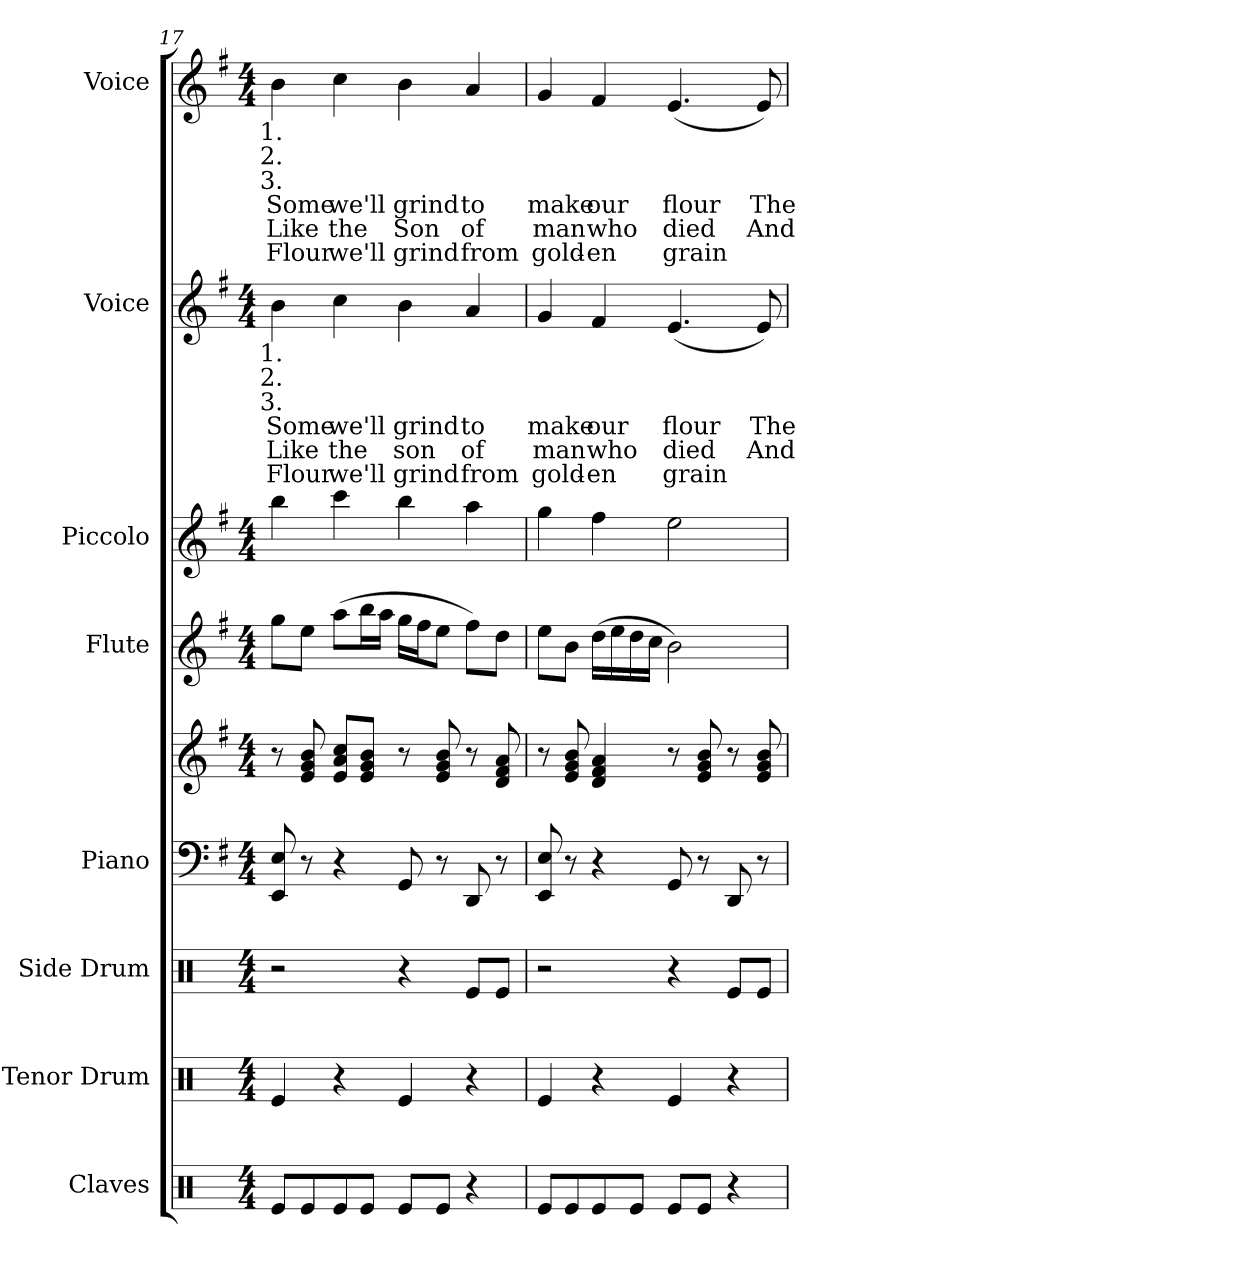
**kern	**kern	**kern	**kern	**kern	**kern	**kern	**kern	**text	**text	**text	**kern	**text	**text	**text
*part8	*part7	*part6	*part5	*part5	*part4	*part3	*part2	*part2	*part2	*part2	*part1	*part1	*part1	*part1
*staff9	*staff8	*staff7	*staff6	*staff5	*staff4	*staff3	*staff2	*staff2	*staff2	*staff2	*staff1	*staff1	*staff1	*staff1
*I"Claves	*I"Tenor Drum	*I"Side Drum	*I"Piano	*	*I"Flute	*I"Piccolo	*I"Voice	*	*	*	*I"Voice	*	*	*
*I'Clv.	*I'T. D.	*I'S. D.	*I'Pno.	*	*I'Fl.	*I'Picc.	*I'Voice	*	*	*	*I'Voice	*	*	*
*clefX	*clefX	*clefX	*clefF4	*clefG2	*clefG2	*clefG2	*clefG2	*	*	*	*clefG2	*	*	*
*	*	*	*	*	*	*ITrd-7c-12	*	*	*	*	*	*	*	*
*k[]	*k[]	*k[]	*k[f#]	*k[f#]	*k[f#]	*k[f#]	*k[f#]	*	*	*	*k[f#]	*	*	*
*C:	*C:	*C:	*G:	*G:	*G:	*G:	*G:	*	*	*	*G:	*	*	*
*M4/4	*M4/4	*M4/4	*M4/4	*M4/4	*M4/4	*M4/4	*M4/4	*	*	*	*M4/4	*	*	*
=17	=17	=17	=17	=17	=17	=17	=17	=17	=17	=17	=17	=17	=17	=17
!	!	!	!	!	!	!	!	!LO:LY:b:color=#000000	!LO:LY:b:color=#000000	!LO:LY:b:color=#000000	!	!	!	!
!	!	!	!	!	!	!	!	!	!	!	!LO:TX:b:cj:t=1.	!	!	!
!	!	!	!	!	!	!	!	!	!	!	!LO:TX:b:cj:t=2.	!	!	!
!	!	!	!	!	!	!	!	!	!	!	!LO:TX:b:cj:t=3.	!	!	!
!	!	!	!	!	!	!	!LO:TX:b:cj:t=1.	!	!	!	!	!	!	!
!	!	!	!	!	!	!	!LO:TX:b:cj:t=2.	!	!	!	!	!	!	!
!	!	!	!	!	!	!	!LO:TX:b:cj:t=3.	!	!	!	!	!	!	!
!	!	!	!	!	!	!	!	!	!	!	!	!LO:LY:b:color=#000000	!LO:LY:b:color=#000000	!LO:LY:b:color=#000000
8Rei/L	4Rei/	2r	8EEi/ 8Ei	8r	8ggi\L	4bbbi\	4bi\	Some	Like	Flour	4bi\	Some	Like	Flour
8Rei/	.	.	8r	8ei/ 8gi 8bi	8eei\J	.	.	.	.	.	.	.	.	.
!	!	!	!	!	!	!	!	!LO:LY:b:color=#000000	!LO:LY:b:color=#000000	!LO:LY:b:color=#000000	!	!	!	!
!	!	!	!	!	!	!	!	!	!	!	!	!LO:LY:b:color=#000000	!LO:LY:b:color=#000000	!LO:LY:b:color=#000000
8Rei/	4r	.	4r	8ei/ 8ai 8cciL	(8aai\L	4cccci\	4cci\	we'll	the	we'll	4cci\	we'll	the	we'll
8Rei/J	.	.	.	8ei/ 8gi 8biJ	16bbi\L	.	.	.	.	.	.	.	.	.
.	.	.	.	.	16aai\JJ	.	.	.	.	.	.	.	.	.
!	!	!	!	!	!	!	!	!LO:LY:b:color=#000000	!LO:LY:b:color=#000000	!LO:LY:b:color=#000000	!	!	!	!
!	!	!	!	!	!	!	!	!	!	!	!	!LO:LY:b:color=#000000	!LO:LY:b:color=#000000	!LO:LY:b:color=#000000
8Rei/L	4Rei/	4r	8GGi/	8r	16ggi\LL	4bbbi\	4bi\	grind	son	grind	4bi\	grind	Son	grind
.	.	.	.	.	16ff#i\J	.	.	.	.	.	.	.	.	.
8Rei/J	.	.	8r	8ei/ 8gi 8bi	8eei\J	.	.	.	.	.	.	.	.	.
!	!	!	!	!	!	!	!	!LO:LY:b:color=#000000	!LO:LY:b:color=#000000	!LO:LY:b:color=#000000	!	!	!	!
!	!	!	!	!	!	!	!	!	!	!	!	!LO:LY:b:color=#000000	!LO:LY:b:color=#000000	!LO:LY:b:color=#000000
4r	4r	8Rei/L	8DDi/	8r	8ff#i\L)	4aaai\	4ai/	to	of	from	4ai/	to	of	from
.	.	8Rei/J	8r	8di/ 8f#i 8ai	8ddi\J	.	.	.	.	.	.	.	.	.
=18	=18	=18	=18	=18	=18	=18	=18	=18	=18	=18	=18	=18	=18	=18
!	!	!	!	!	!	!	!	!LO:LY:b:color=#000000	!LO:LY:b:color=#000000	!LO:LY:b:color=#000000	!	!	!	!
!	!	!	!	!	!	!	!	!	!	!	!	!LO:LY:b:color=#000000	!LO:LY:b:color=#000000	!LO:LY:b:color=#000000
8Rei/L	4Rei/	2r	8EEi/ 8Ei	8r	8eei\L	4gggi\	4gi/	make	man	gold-	4gi/	make	man	gold-
8Rei/	.	.	8r	8ei/ 8gi 8bi	8bi\J	.	.	.	.	.	.	.	.	.
!	!	!	!	!	!	!	!	!LO:LY:b:color=#000000	!LO:LY:b:color=#000000	!LO:LY:b:color=#000000	!	!	!	!
!	!	!	!	!	!	!	!	!	!	!	!	!LO:LY:b:color=#000000	!LO:LY:b:color=#000000	!LO:LY:b:color=#000000
8Rei/	4r	.	4r	4di/ 4f#i 4ai	(16ddi\LL	4fff#i\	4f#i/	our	who	-en	4f#i/	our	who	-en
.	.	.	.	.	16eei\	.	.	.	.	.	.	.	.	.
8Rei/J	.	.	.	.	16ddi\	.	.	.	.	.	.	.	.	.
.	.	.	.	.	16cci\JJ	.	.	.	.	.	.	.	.	.
!	!	!	!	!	!	!	!	!LO:LY:b:color=#000000	!LO:LY:b:color=#000000	!LO:LY:b:color=#000000	!	!	!	!
!	!	!	!	!	!	!	!	!	!	!	!	!LO:LY:b:color=#000000	!LO:LY:b:color=#000000	!LO:LY:b:color=#000000
8Rei/L	4Rei/	4r	8GGi/	8r	2bi\)	2eeei\	(4.ei/	flour	died	grain	(4.ei/	flour	died	grain
8Rei/J	.	.	8r	8ei/ 8gi 8bi	.	.	.	.	.	.	.	.	.	.
4r	4r	8Rei/L	8DDi/	8r	.	.	.	.	.	.	.	.	.	.
!	!	!	!	!	!	!	!	!LO:LY:b:color=#000000	!LO:LY:b:color=#000000	!	!	!	!	!
!	!	!	!	!	!	!	!	!	!	!	!	!LO:LY:b:color=#000000	!LO:LY:b:color=#000000	!
.	.	8Rei/J	8r	8ei/ 8gi 8bi	.	.	8ei/)	The	And	.	8ei/)	The	And	.
=	=	=	=	=	=	=	=	=	=	=	=	=	=	=
*-	*-	*-	*-	*-	*-	*-	*-	*-	*-	*-	*-	*-	*-	*-
